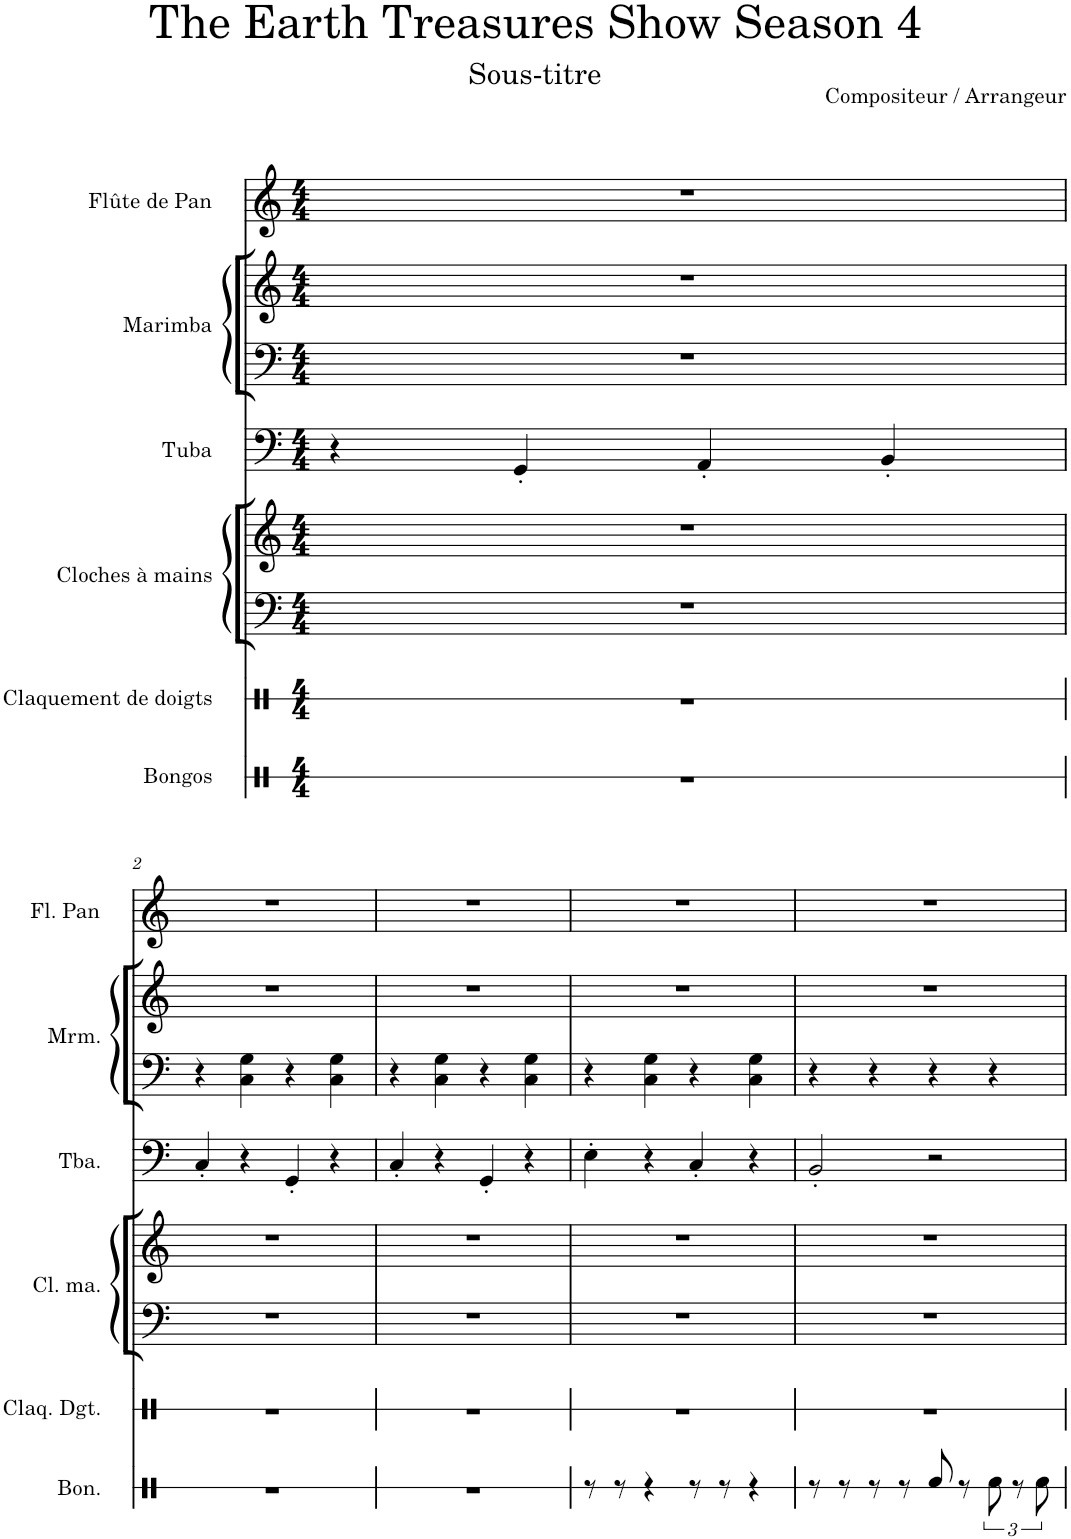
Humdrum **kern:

**kern	**kern	**kern	**kern	**kern	**kern	**kern	**kern
*part6	*part5	*part4	*part4	*part3	*part2	*part2	*part1
*staff8	*staff7	*staff6	*staff5	*staff4	*staff3	*staff2	*staff1
*I"Bongos	*I"Claquement de doigts	*I"Cloches à mains	*	*I"Tuba	*I"Marimba	*	*I"Flûte de Pan
*I'Bon.	*I'Claq. Dgt.	*I'Cl. ma.	*	*I'Tba.	*I'Mrm.	*	*I'Fl. Pan
*stria1	*stria1	*	*	*	*	*	*
*clefX	*clefX	*clefF4	*clefG2	*clefF4	*clefF4	*clefG2	*clefG2
*	*	*Trd-7c-12	*Trd-7c-12	*	*	*	*
*k[]	*k[]	*k[]	*k[]	*k[]	*k[]	*k[]	*k[]
*M4/4	*M4/4	*M4/4	*M4/4	*M4/4	*M4/4	*M4/4	*M4/4
=1	=1	=1	=1	=1	=1	=1	=1
1r	1r	1r	1r	4r	1r	1r	1r
.	.	.	.	4GG'/	.	.	.
.	.	.	.	4AA'/	.	.	.
.	.	.	.	4BB'/	.	.	.
!!LO:LB:g=z
=2	=2	=2	=2	=2	=2	=2	=2
1r	1r	1r	1r	4C'/	4r	1r	1r
.	.	.	.	4r	4C\ 4G\	.	.
.	.	.	.	4GG'/	4r	.	.
.	.	.	.	4r	4C\ 4G\	.	.
=3	=3	=3	=3	=3	=3	=3	=3
1r	1r	1r	1r	4C'/	4r	1r	1r
.	.	.	.	4r	4C\ 4G\	.	.
.	.	.	.	4GG'/	4r	.	.
.	.	.	.	4r	4C\ 4G\	.	.
=4	=4	=4	=4	=4	=4	=4	=4
8r	1r	1r	1r	4E'\	4r	1r	1r
8r	.	.	.	.	.	.	.
4r	.	.	.	4r	4C\ 4G\	.	.
8r	.	.	.	4C'/	4r	.	.
8r	.	.	.	.	.	.	.
4r	.	.	.	4r	4C\ 4G\	.	.
=5	=5	=5	=5	=5	=5	=5	=5
8r	1r	1r	1r	2BB'/	4r	1r	1r
8r	.	.	.	.	.	.	.
8r	.	.	.	.	4r	.	.
8r	.	.	.	.	.	.	.
8Rf/	.	.	.	2r	4r	.	.
8r	.	.	.	.	.	.	.
12Rf\	.	.	.	.	4r	.	.
12r	.	.	.	.	.	.	.
12Rf\	.	.	.	.	.	.	.
=	=	=	=	=	=	=	=
*-	*-	*-	*-	*-	*-	*-	*-
